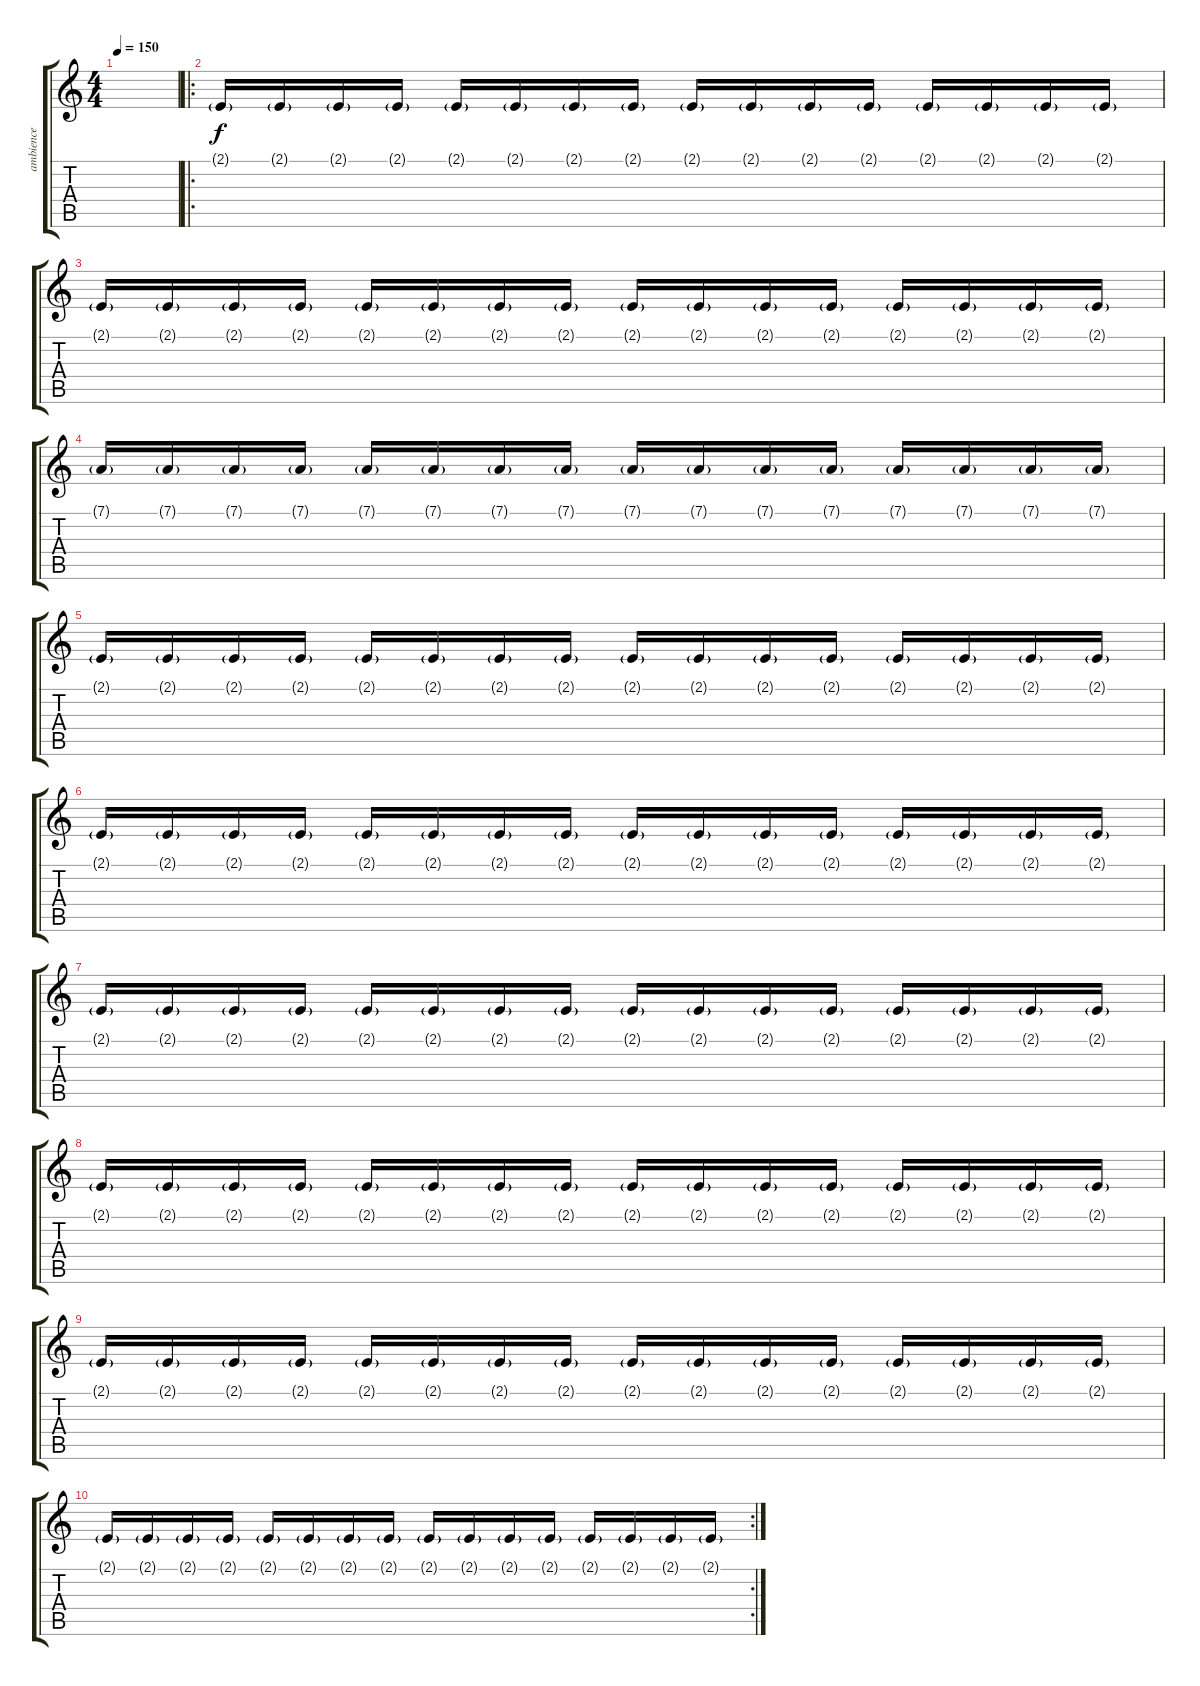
\track ("ambience" "ambience") {instrument lead7fifths}
\staff {score tabs}
\tuning (D4 A3 F3 C3 G2 C2) {hide}
\ts (4 4)
\tempo 150
\clef g2
\ks c
|
\ro
2.1{g}.16 2.1{g}.16 2.1{g}.16 2.1{g}.16 2.1{g}.16 2.1{g}.16 2.1{g}.16 2.1{g}.16 2.1{g}.16 2.1{g}.16 2.1{g}.16 2.1{g}.16 2.1{g}.16 2.1{g}.16 2.1{g}.16 2.1{g}.16 |
2.1{g}.16 2.1{g}.16 2.1{g}.16 2.1{g}.16 2.1{g}.16 2.1{g}.16 2.1{g}.16 2.1{g}.16 2.1{g}.16 2.1{g}.16 2.1{g}.16 2.1{g}.16 2.1{g}.16 2.1{g}.16 2.1{g}.16 2.1{g}.16 |
7.1{g}.16 7.1{g}.16 7.1{g}.16 7.1{g}.16 7.1{g}.16 7.1{g}.16 7.1{g}.16 7.1{g}.16 7.1{g}.16 7.1{g}.16 7.1{g}.16 7.1{g}.16 7.1{g}.16 7.1{g}.16 7.1{g}.16 7.1{g}.16 |
2.1{g}.16 2.1{g}.16 2.1{g}.16 2.1{g}.16 2.1{g}.16 2.1{g}.16 2.1{g}.16 2.1{g}.16 2.1{g}.16 2.1{g}.16 2.1{g}.16 2.1{g}.16 2.1{g}.16 2.1{g}.16 2.1{g}.16 2.1{g}.16 |
2.1{g}.16 2.1{g}.16 2.1{g}.16 2.1{g}.16 2.1{g}.16 2.1{g}.16 2.1{g}.16 2.1{g}.16 2.1{g}.16 2.1{g}.16 2.1{g}.16 2.1{g}.16 2.1{g}.16 2.1{g}.16 2.1{g}.16 2.1{g}.16 |
2.1{g}.16 2.1{g}.16 2.1{g}.16 2.1{g}.16 2.1{g}.16 2.1{g}.16 2.1{g}.16 2.1{g}.16 2.1{g}.16 2.1{g}.16 2.1{g}.16 2.1{g}.16 2.1{g}.16 2.1{g}.16 2.1{g}.16 2.1{g}.16 |
2.1{g}.16 2.1{g}.16 2.1{g}.16 2.1{g}.16 2.1{g}.16 2.1{g}.16 2.1{g}.16 2.1{g}.16 2.1{g}.16 2.1{g}.16 2.1{g}.16 2.1{g}.16 2.1{g}.16 2.1{g}.16 2.1{g}.16 2.1{g}.16 |
2.1{g}.16 2.1{g}.16 2.1{g}.16 2.1{g}.16 2.1{g}.16 2.1{g}.16 2.1{g}.16 2.1{g}.16 2.1{g}.16 2.1{g}.16 2.1{g}.16 2.1{g}.16 2.1{g}.16 2.1{g}.16 2.1{g}.16 2.1{g}.16 |
\rc 2
2.1{g}.16 2.1{g}.16 2.1{g}.16 2.1{g}.16 2.1{g}.16 2.1{g}.16 2.1{g}.16 2.1{g}.16 2.1{g}.16 2.1{g}.16 2.1{g}.16 2.1{g}.16 2.1{g}.16 2.1{g}.16 2.1{g}.16 2.1{g}.16
